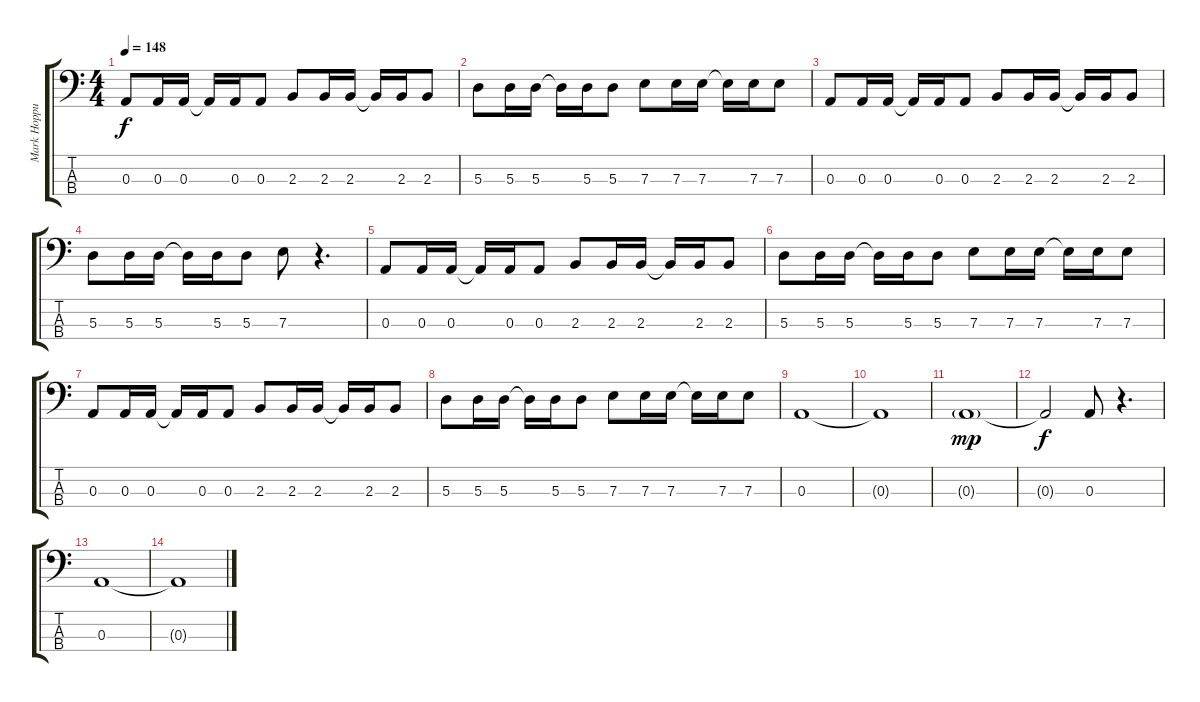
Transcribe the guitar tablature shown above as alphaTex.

\track ("Mark Hoppus - Bass" "Mark Hoppu") {instrument slapbass2}
\staff {score tabs}
\tuning (G2 D2 A1 E1) {hide}
\ts (4 4)
\tempo 148
\clef f4
\ks c
0.3.8{dy f} 0.3.16 0.3.16 0.3{t}.16 0.3.16 0.3.8 2.3.8 2.3.16 2.3.16 2.3{t}.16 2.3.16 2.3.8 |
5.3.8 5.3.16 5.3.16 5.3{t}.16 5.3.16 5.3.8 7.3.8 7.3.16 7.3.16 7.3{t}.16 7.3.16 7.3.8 |
0.3.8 0.3.16 0.3.16 0.3{t}.16 0.3.16 0.3.8 2.3.8 2.3.16 2.3.16 2.3{t}.16 2.3.16 2.3.8 |
5.3.8 5.3.16 5.3.16 5.3{t}.16 5.3.16 5.3.8 7.3.8 r.4{d} |
0.3.8 0.3.16 0.3.16 0.3{t}.16 0.3.16 0.3.8 2.3.8 2.3.16 2.3.16 2.3{t}.16 2.3.16 2.3.8 |
5.3.8 5.3.16 5.3.16 5.3{t}.16 5.3.16 5.3.8 7.3.8 7.3.16 7.3.16 7.3{t}.16 7.3.16 7.3.8 |
0.3.8 0.3.16 0.3.16 0.3{t}.16 0.3.16 0.3.8 2.3.8 2.3.16 2.3.16 2.3{t}.16 2.3.16 2.3.8 |
5.3.8 5.3.16 5.3.16 5.3{t}.16 5.3.16 5.3.8 7.3.8 7.3.16 7.3.16 7.3{t}.16 7.3.16 7.3.8 |
0.3.1 |
0.3{t}.1 |
0.3{g}.1{dy mp} |
0.3{t}.2{dy f} 0.3.8 r.4{d} |
0.3.1 |
0.3{t}.1
